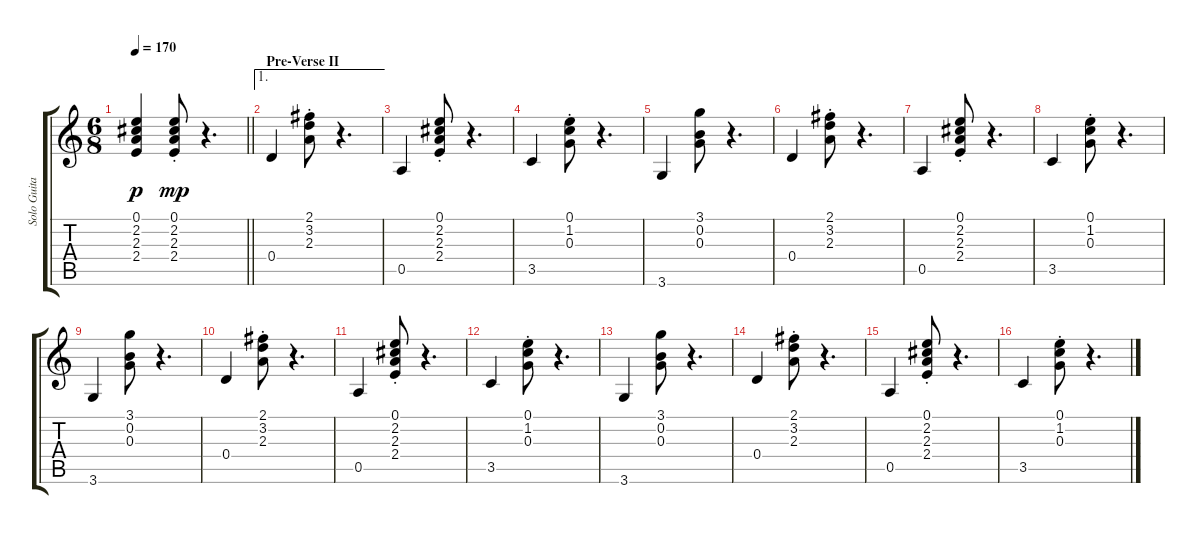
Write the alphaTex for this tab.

\track ("Solo Guitar" "Solo Guita") {instrument overdrivenguitar}
\staff {score tabs}
\tuning (E4 B3 G3 D3 A2 E2) {hide}
\ts (6 8)
\tempo 170
\clef g2
\barLineRight lightlight
\ks c
(0.1 2.2 2.3 2.4).4{dy p} (0.1 2.2 2.3{st} 2.4).8{dy mp} r.4{d} |
\ae 1
\section ("" "Pre-Verse II")
0.4.4 (2.1 3.2 2.3{st}).8 r.4{d} |
0.5.4 (0.1 2.2 2.3{st} 2.4).8 r.4{d} |
3.5.4 (0.1{st} 1.2 0.3).8 r.4{d} |
3.6.4 (3.1 0.2 0.3).8 r.4{d} |
0.4.4 (2.1 3.2 2.3{st}).8 r.4{d} |
0.5.4 (0.1 2.2 2.3{st} 2.4).8 r.4{d} |
3.5.4 (0.1{st} 1.2 0.3).8 r.4{d} |
3.6.4 (3.1 0.2 0.3).8 r.4{d} |
0.4.4 (2.1 3.2 2.3{st}).8 r.4{d} |
0.5.4 (0.1 2.2 2.3{st} 2.4).8 r.4{d} |
3.5.4 (0.1{st} 1.2 0.3).8 r.4{d} |
3.6.4 (3.1 0.2 0.3).8 r.4{d} |
0.4.4 (2.1 3.2 2.3{st}).8 r.4{d} |
0.5.4 (0.1 2.2 2.3{st} 2.4).8 r.4{d} |
3.5.4 (0.1{st} 1.2 0.3).8 r.4{d}
